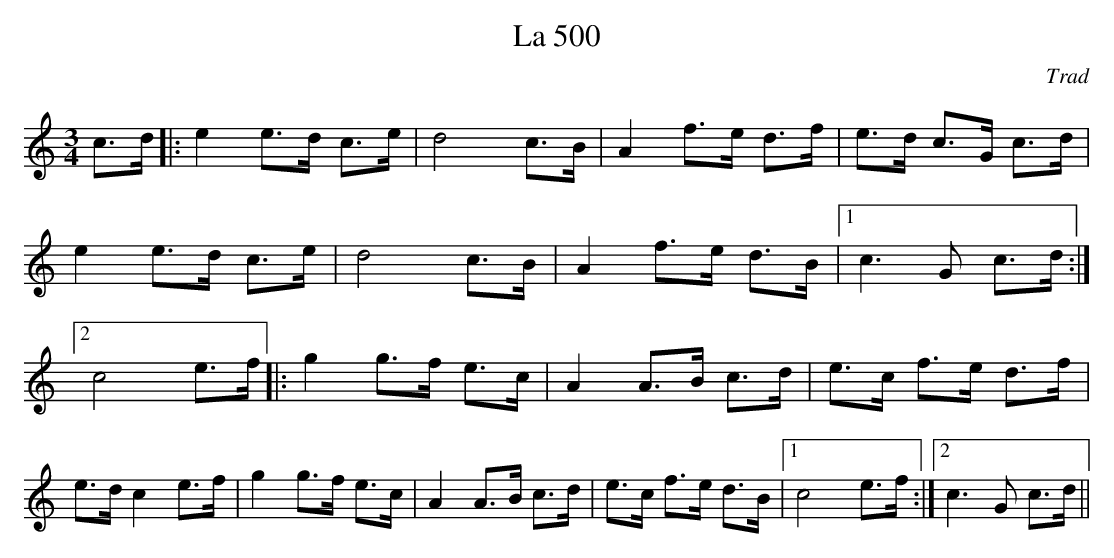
X:1
T:500, La
C:Trad
E:12
L:1/8
M:3/4
K:C major
c>d|:e2 e>d c>e|d4 c>B|A2 f>e d>f|e>d c>G c>d|\
e2 e>d c>e|d4 c>B|A2 f>e d>B|1 c3 G c>d:|2 c4 e>f|:\
g2 g>f e>c|A2 A>B c>d|e>c f>e d>f|e>d c2 e>f|\
g2 g>f e>c|A2 A>B c>d|e>c f>e d>B|1 c4 e>f:|2 c3 G c>d||**
